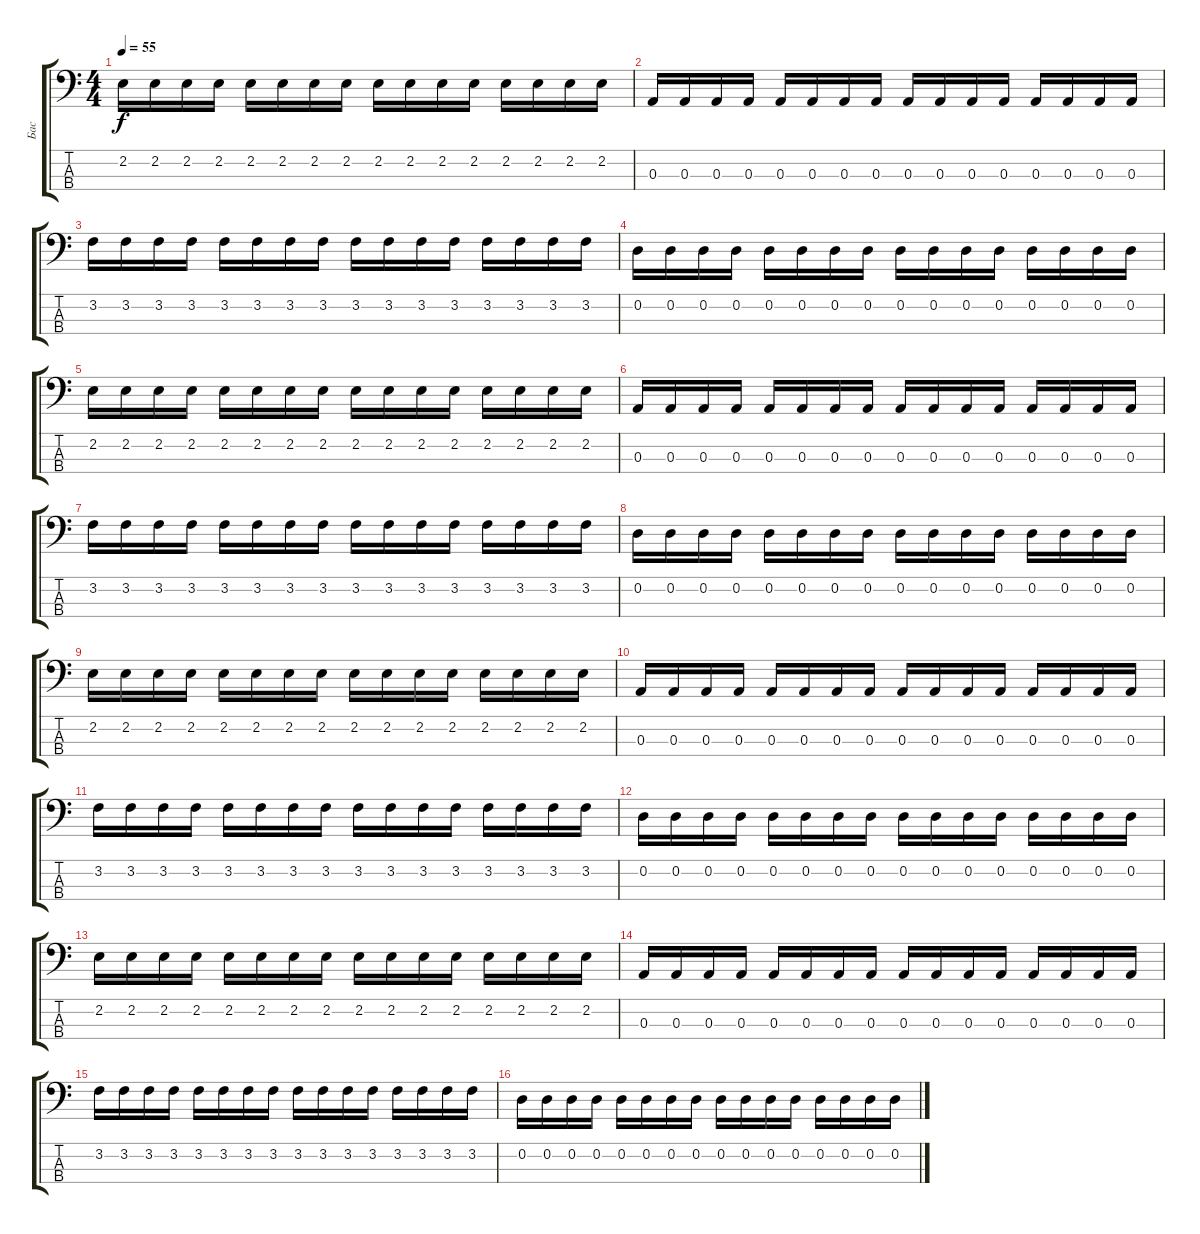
\track ("Бас" "Бас") {instrument electricbassfinger}
\staff {score tabs}
\tuning (G2 D2 A1 E1) {hide}
\ts (4 4)
\tempo 55
\clef f4
\ks c
2.2.16{dy f} 2.2.16 2.2.16 2.2.16 2.2.16 2.2.16 2.2.16 2.2.16 2.2.16 2.2.16 2.2.16 2.2.16 2.2.16 2.2.16 2.2.16 2.2.16 |
0.3.16 0.3.16 0.3.16 0.3.16 0.3.16 0.3.16 0.3.16 0.3.16 0.3.16 0.3.16 0.3.16 0.3.16 0.3.16 0.3.16 0.3.16 0.3.16 |
3.2.16 3.2.16 3.2.16 3.2.16 3.2.16 3.2.16 3.2.16 3.2.16 3.2.16 3.2.16 3.2.16 3.2.16 3.2.16 3.2.16 3.2.16 3.2.16 |
0.2.16 0.2.16 0.2.16 0.2.16 0.2.16 0.2.16 0.2.16 0.2.16 0.2.16 0.2.16 0.2.16 0.2.16 0.2.16 0.2.16 0.2.16 0.2.16 |
2.2.16 2.2.16 2.2.16 2.2.16 2.2.16 2.2.16 2.2.16 2.2.16 2.2.16 2.2.16 2.2.16 2.2.16 2.2.16 2.2.16 2.2.16 2.2.16 |
0.3.16 0.3.16 0.3.16 0.3.16 0.3.16 0.3.16 0.3.16 0.3.16 0.3.16 0.3.16 0.3.16 0.3.16 0.3.16 0.3.16 0.3.16 0.3.16 |
3.2.16 3.2.16 3.2.16 3.2.16 3.2.16 3.2.16 3.2.16 3.2.16 3.2.16 3.2.16 3.2.16 3.2.16 3.2.16 3.2.16 3.2.16 3.2.16 |
0.2.16 0.2.16 0.2.16 0.2.16 0.2.16 0.2.16 0.2.16 0.2.16 0.2.16 0.2.16 0.2.16 0.2.16 0.2.16 0.2.16 0.2.16 0.2.16 |
2.2.16 2.2.16 2.2.16 2.2.16 2.2.16 2.2.16 2.2.16 2.2.16 2.2.16 2.2.16 2.2.16 2.2.16 2.2.16 2.2.16 2.2.16 2.2.16 |
0.3.16 0.3.16 0.3.16 0.3.16 0.3.16 0.3.16 0.3.16 0.3.16 0.3.16 0.3.16 0.3.16 0.3.16 0.3.16 0.3.16 0.3.16 0.3.16 |
3.2.16 3.2.16 3.2.16 3.2.16 3.2.16 3.2.16 3.2.16 3.2.16 3.2.16 3.2.16 3.2.16 3.2.16 3.2.16 3.2.16 3.2.16 3.2.16 |
0.2.16 0.2.16 0.2.16 0.2.16 0.2.16 0.2.16 0.2.16 0.2.16 0.2.16 0.2.16 0.2.16 0.2.16 0.2.16 0.2.16 0.2.16 0.2.16 |
2.2.16 2.2.16 2.2.16 2.2.16 2.2.16 2.2.16 2.2.16 2.2.16 2.2.16 2.2.16 2.2.16 2.2.16 2.2.16 2.2.16 2.2.16 2.2.16 |
0.3.16 0.3.16 0.3.16 0.3.16 0.3.16 0.3.16 0.3.16 0.3.16 0.3.16 0.3.16 0.3.16 0.3.16 0.3.16 0.3.16 0.3.16 0.3.16 |
3.2.16 3.2.16 3.2.16 3.2.16 3.2.16 3.2.16 3.2.16 3.2.16 3.2.16 3.2.16 3.2.16 3.2.16 3.2.16 3.2.16 3.2.16 3.2.16 |
0.2.16 0.2.16 0.2.16 0.2.16 0.2.16 0.2.16 0.2.16 0.2.16 0.2.16 0.2.16 0.2.16 0.2.16 0.2.16 0.2.16 0.2.16 0.2.16
